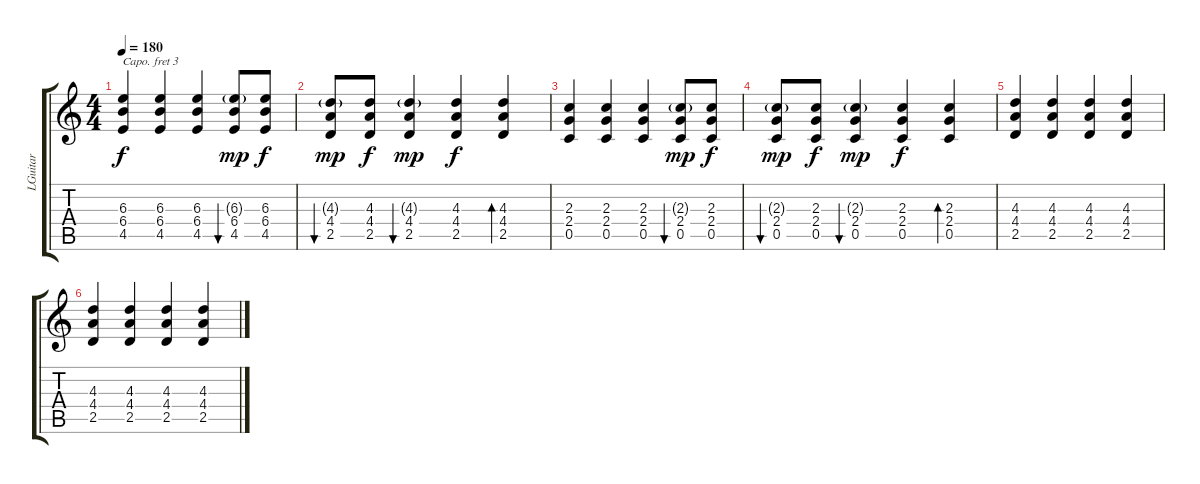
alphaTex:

\track ("LGuitar" "LGuitar") {instrument acousticguitarsteel}
\staff {score tabs}
\capo 3
\tuning (E4 B3 G3 D3 A2 E2) {hide}
\ts (4 4)
\tempo 180
\clef g2
\ks c
(6.3 6.4 4.5).4{dy f} (6.3 6.4 4.5).4 (6.3 6.4 4.5).4 (6.3{g} 6.4 4.5).8{bu 60 dy mp} (6.3 6.4 4.5).8{dy f} |
(4.3{g} 4.4 2.5).8{bu 60 dy mp} (4.3 4.4 2.5).8{dy f} (4.3{g} 4.4 2.5).4{bu 60 dy mp} (4.3 4.4 2.5).4{dy f} (4.3 4.4 2.5).4{bd 60} |
(2.3 2.4 0.5).4 (2.3 2.4 0.5).4 (2.3 2.4 0.5).4 (2.3{g} 2.4 0.5).8{bu 60 dy mp} (2.3 2.4 0.5).8{dy f} |
(2.3{g} 2.4 0.5).8{bu 60 dy mp} (2.3 2.4 0.5).8{dy f} (2.3{g} 2.4 0.5).4{bu 60 dy mp} (2.3 2.4 0.5).4{dy f} (2.3 2.4 0.5).4{bd 60} |
(4.3 4.4 2.5).4 (4.3 4.4 2.5).4 (4.3 4.4 2.5).4 (4.3 4.4 2.5).4 |
(4.3 4.4 2.5).4 (4.3 4.4 2.5).4 (4.3 4.4 2.5).4 (4.3 4.4 2.5).4
